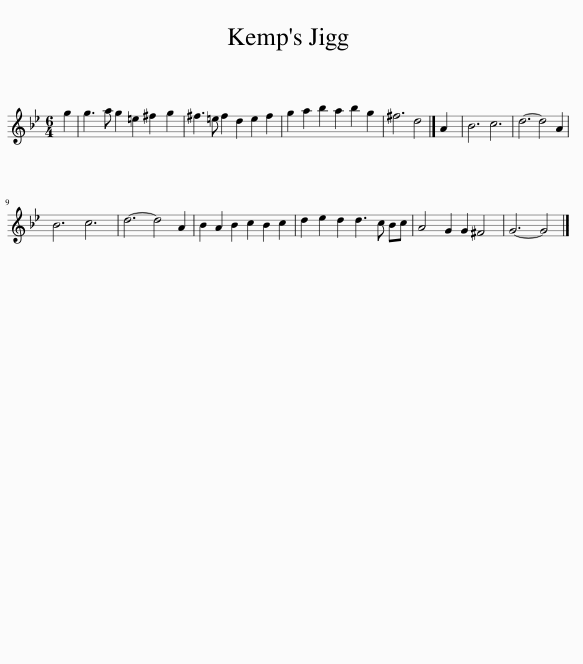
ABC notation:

X:1
L:1/8
M:6/4
I:linebreak $
K:Gmin
V:1 treble
V:1
 g2 | g3 a g2 =e2 ^f2 g2 | ^f3 =e f2 d2 e2 f2 | g2 a2 b2 a2 b2 g2 | ^f6 d4 |] %5
 A2 | B6 c6 | d6- d4 A2 |$ B6 c6 | d6- d4 A2 | %10
 B2 A2 B2 c2 B2 c2 | d2 e2 d2 d3 c Bc | A4 G2 G2 ^F4 | G6- G4 |] %14
